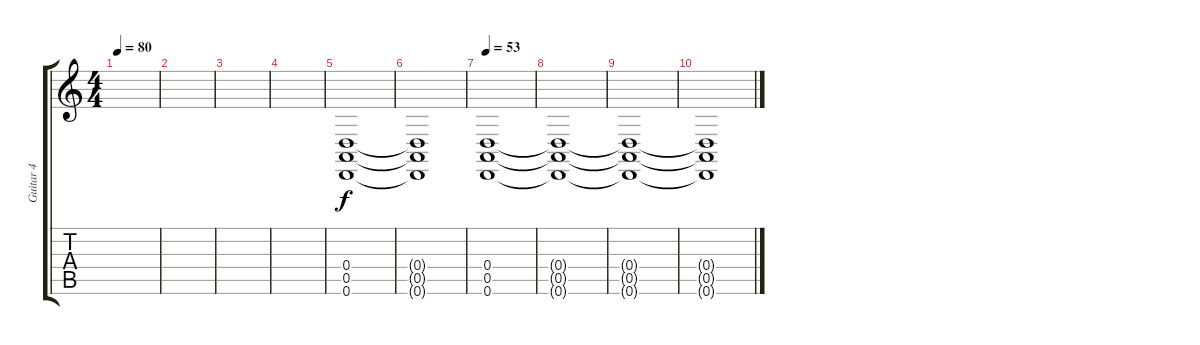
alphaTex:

\track ("Guitar 4" "Guitar 4") {instrument electricpiano2}
\staff {score tabs}
\tuning (E4 B3 G3 D3 A2 D2) {hide}
\ts (4 4)
\tempo 80
\clef g2
\ks c
|
|
|
|
(0.4 0.5 0.6).1 |
(0.4{t} 0.5{t} 0.6{t}).1 |
\tempo 53
(0.4 0.5 0.6).1 |
(0.4{t} 0.5{t} 0.6{t}).1 |
(0.4{t} 0.5{t} 0.6{t}).1 |
(0.4{t} 0.5{t} 0.6{t}).1
